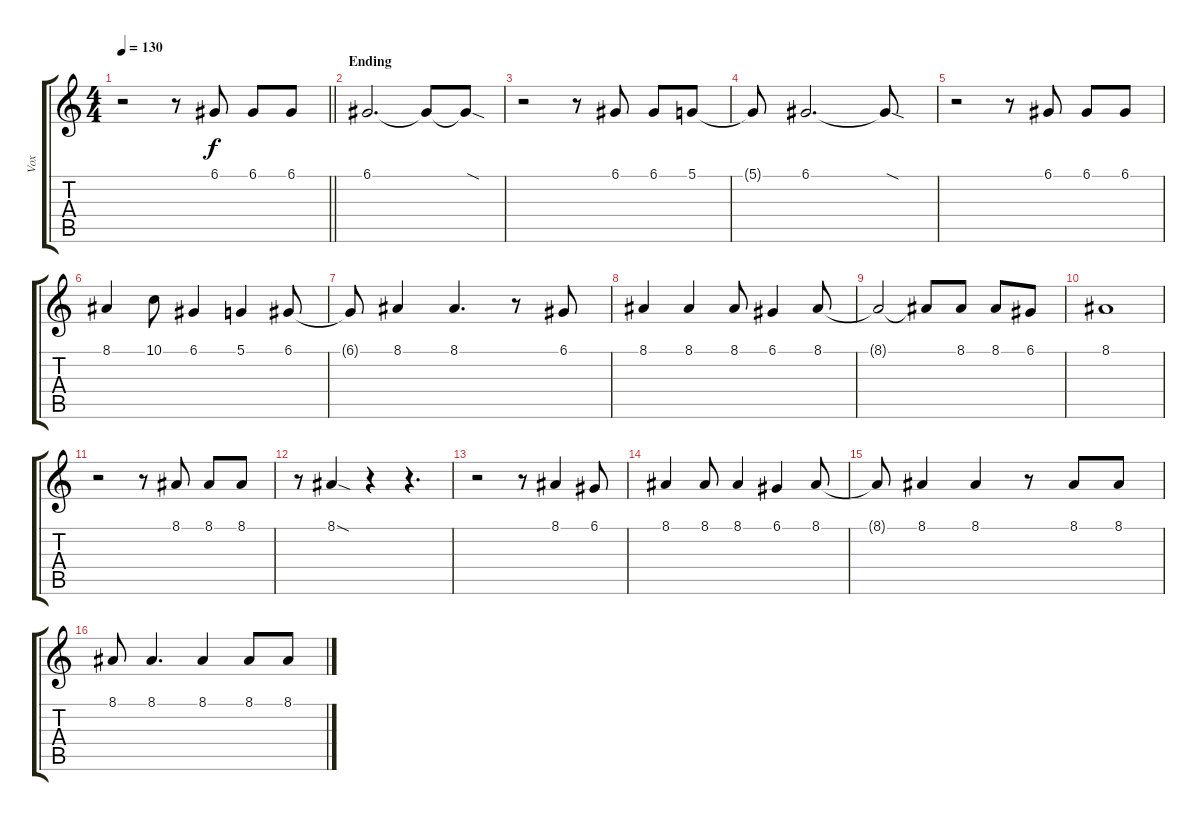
\track ("Vox" "Vox") {instrument lead2sawtooth}
\staff {score tabs}
\tuning (D4 A3 F3 C3 G2 C2) {hide}
\ts (4 4)
\tempo 130
\clef g2
\barLineRight lightlight
\ks c
r.2{dy f} r.8 6.1.8 6.1.8 6.1.8 |
\section ("" "Ending")
6.1.2{d} 6.1{t}.8 6.1{sod t}.8 |
r.2 r.8 6.1.8 6.1.8 5.1.8 |
5.1{t}.8 6.1.2{d} 6.1{sod t}.8 |
r.2 r.8 6.1.8 6.1.8 6.1.8 |
8.1.4 10.1.8 6.1.4 5.1.4 6.1.8 |
6.1{t}.8 8.1.4 8.1.4{d} r.8 6.1.8 |
8.1.4 8.1.4 8.1.8 6.1.4 8.1.8 |
8.1{t}.2 8.1{t}.8 8.1.8 8.1.8 6.1.8 |
8.1.1 |
r.2 r.8 8.1.8 8.1.8 8.1.8 |
r.8 8.1{sod}.4 r.4 r.4{d} |
r.2 r.8 8.1.4 6.1.8 |
8.1.4 8.1.8 8.1.4 6.1.4 8.1.8 |
8.1{t}.8 8.1.4 8.1.4 r.8 8.1.8 8.1.8 |
8.1.8 8.1.4{d} 8.1.4 8.1.8 8.1.8
